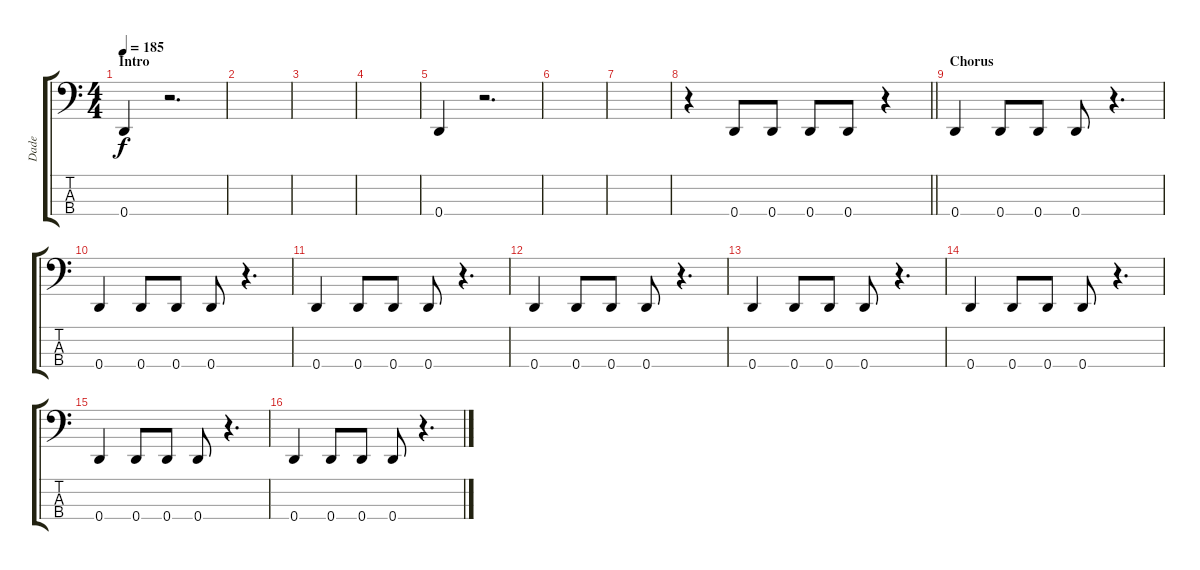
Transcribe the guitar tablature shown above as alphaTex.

\track ("Dade" "Dade") {instrument electricbassfinger}
\staff {score tabs}
\tuning (G2 D2 A1 D1) {hide}
\ts (4 4)
\section ("" "Intro")
\tempo 185
\clef f4
\ks c
0.4.4{dy f instrument electricbassfinger} r.2{d} |
|
|
|
0.4.4 r.2{d} |
|
|
\barLineRight lightlight
r.4 0.4.8 0.4.8 0.4.8 0.4.8 r.4 |
\section ("" "Chorus")
0.4.4 0.4.8 0.4.8 0.4.8 r.4{d} |
0.4.4 0.4.8 0.4.8 0.4.8 r.4{d} |
0.4.4 0.4.8 0.4.8 0.4.8 r.4{d} |
0.4.4 0.4.8 0.4.8 0.4.8 r.4{d} |
0.4.4 0.4.8 0.4.8 0.4.8 r.4{d} |
0.4.4 0.4.8 0.4.8 0.4.8 r.4{d} |
0.4.4 0.4.8 0.4.8 0.4.8 r.4{d} |
0.4.4 0.4.8 0.4.8 0.4.8 r.4{d}
